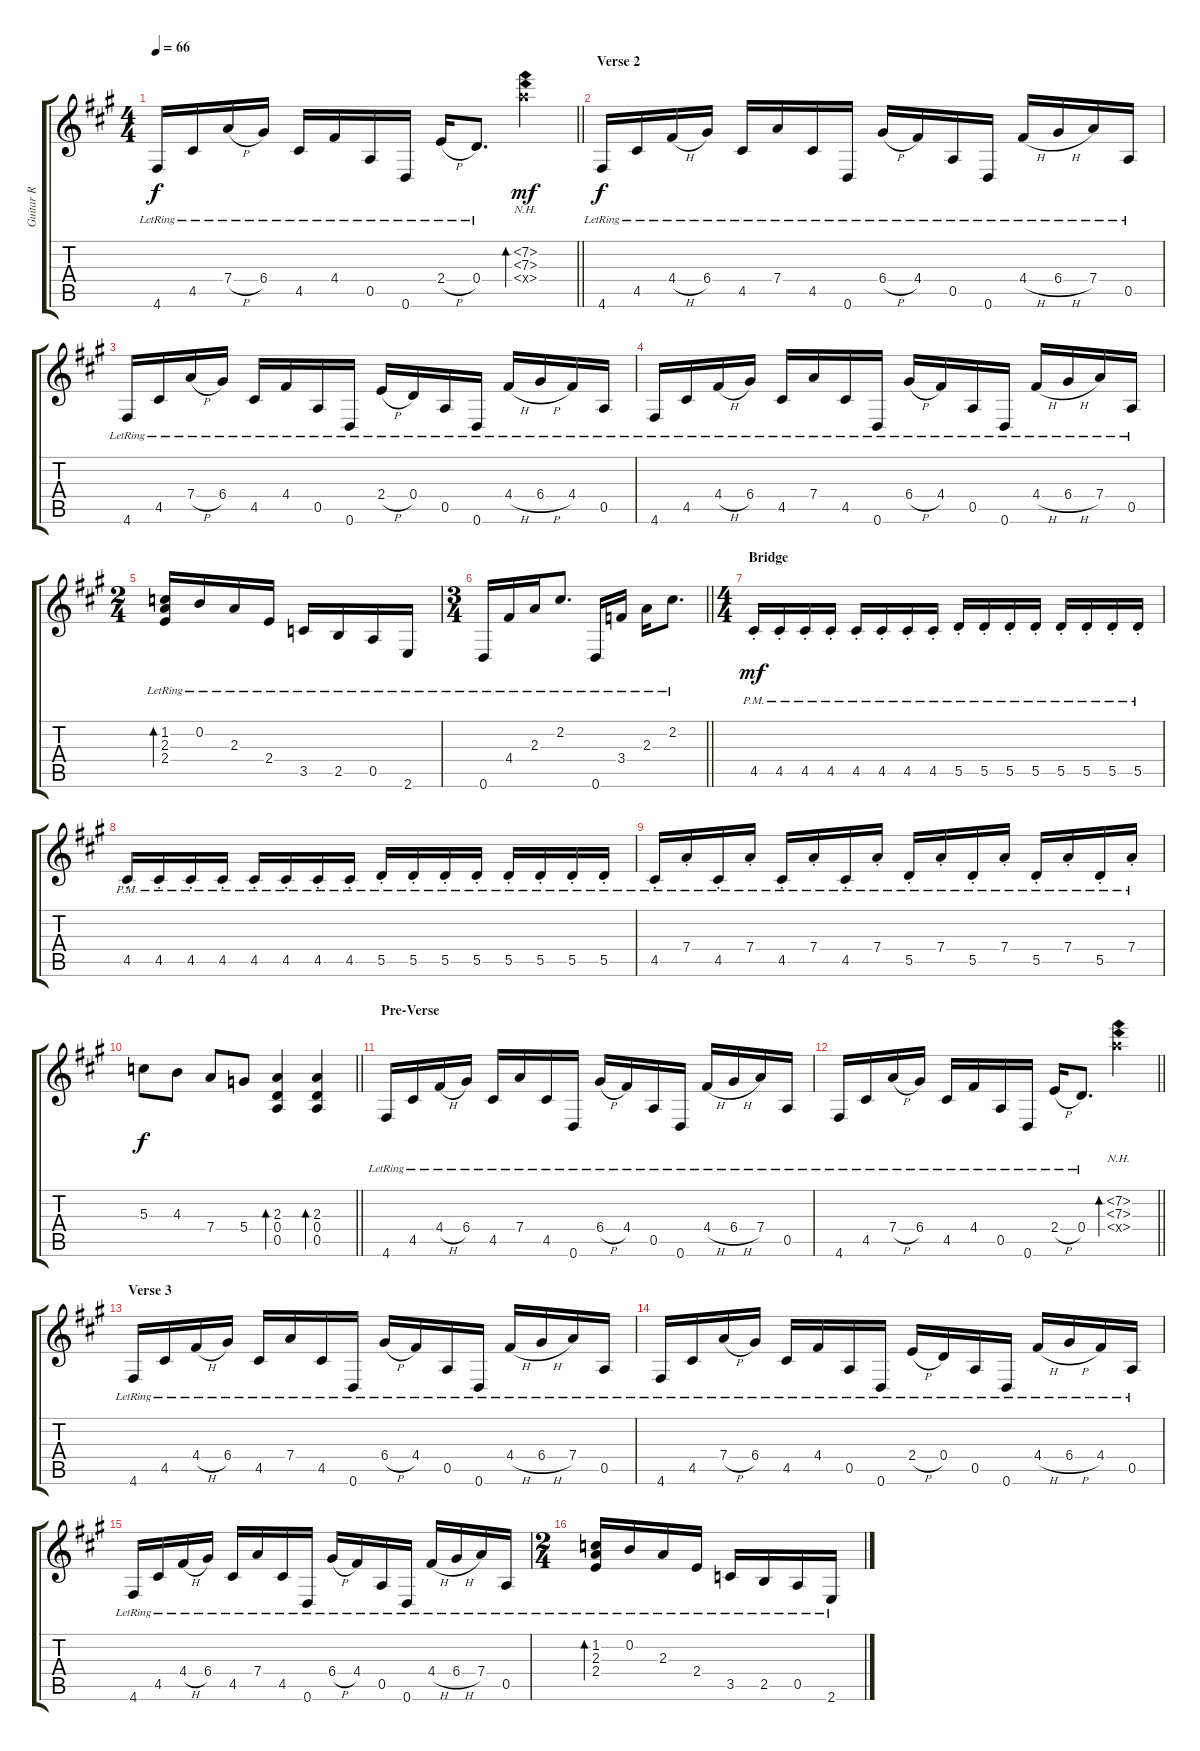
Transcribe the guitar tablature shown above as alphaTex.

\track ("Guitar R" "Guitar R") {instrument distortionguitar}
\staff {score tabs}
\tuning (E4 B3 G3 D3 A2 D2) {hide}
\ts (4 4)
\tempo 66
\clef g2
\barLineRight lightlight
\ks a
4.6{lr}.16{dy f} 4.5{lr}.16 7.4{h lr}.16 6.4{lr}.16 4.5{lr}.16 4.4{lr}.16 0.5{lr}.16 0.6{lr}.16 2.4{h lr}.16 0.4{lr}.8{d} (7.2{nh} 7.3{nh} 7.4{nh x}).4{bd 240 dy mf} |
\section ("" "Verse 2")
4.6{lr}.16{dy f} 4.5{lr}.16 4.4{h lr}.16 6.4{lr}.16 4.5{lr}.16 7.4{lr}.16 4.5{lr}.16 0.6{lr}.16 6.4{h lr}.16 4.4{lr}.16 0.5{lr}.16 0.6{lr}.16 4.4{h lr}.16 6.4{h lr}.16 7.4{lr}.16 0.5{lr}.16 |
4.6{lr}.16 4.5{lr}.16 7.4{h lr}.16 6.4{lr}.16 4.5{lr}.16 4.4{lr}.16 0.5{lr}.16 0.6{lr}.16 2.4{h lr}.16 0.4{lr}.16 0.5{lr}.16 0.6{lr}.16 4.4{h lr}.16 6.4{h lr}.16 4.4{lr}.16 0.5{lr}.16 |
4.6{lr}.16 4.5{lr}.16 4.4{h lr}.16 6.4{lr}.16 4.5{lr}.16 7.4{lr}.16 4.5{lr}.16 0.6{lr}.16 6.4{h lr}.16 4.4{lr}.16 0.5{lr}.16 0.6{lr}.16 4.4{h lr}.16 6.4{h lr}.16 7.4{lr}.16 0.5{lr}.16 |
\ts (2 4)
(1.2{lr} 2.3{lr} 2.4{lr}).16{bd 30} 0.2{lr}.16 2.3{lr}.16 2.4{lr}.16 3.5{lr}.16 2.5{lr}.16 0.5{lr}.16 2.6{lr}.16 |
\ts (3 4)
\barLineRight lightlight
0.6{lr}.16 4.4{lr}.16 2.3{lr}.16 2.2{lr}.8{d} 0.6{lr}.16 3.4{lr}.16 2.3{lr}.16 2.2{lr}.8{d} |
\ts (4 4)
\section ("" "Bridge")
4.5{pm st}.16{dy mf} 4.5{pm st}.16 4.5{pm st}.16 4.5{pm st}.16 4.5{pm st}.16 4.5{pm st}.16 4.5{pm st}.16 4.5{pm st}.16 5.5{pm st}.16 5.5{pm st}.16 5.5{pm st}.16 5.5{pm st}.16 5.5{pm st}.16 5.5{pm st}.16 5.5{pm st}.16 5.5{pm st}.16 |
4.5{pm st}.16 4.5{pm st}.16 4.5{pm st}.16 4.5{pm st}.16 4.5{pm st}.16 4.5{pm st}.16 4.5{pm st}.16 4.5{pm st}.16 5.5{pm st}.16 5.5{pm st}.16 5.5{pm st}.16 5.5{pm st}.16 5.5{pm st}.16 5.5{pm st}.16 5.5{pm st}.16 5.5{pm st}.16 |
4.5{pm st}.16 7.4{pm st}.16 4.5{pm st}.16 7.4{pm st}.16 4.5{pm st}.16 7.4{pm st}.16 4.5{pm st}.16 7.4{pm st}.16 5.5{pm st}.16 7.4{pm st}.16 5.5{pm st}.16 7.4{pm st}.16 5.5{pm st}.16 7.4{pm st}.16 5.5{pm st}.16 7.4{pm st}.16 |
\barLineRight lightlight
5.3.8{dy f} 4.3.8 7.4.8 5.4.8 (2.3 0.4 0.5).4{bd 30} (2.3 0.4 0.5).4{bd 30} |
\section ("" "Pre-Verse")
4.6{lr}.16 4.5{lr}.16 4.4{h lr}.16 6.4{lr}.16 4.5{lr}.16 7.4{lr}.16 4.5{lr}.16 0.6{lr}.16 6.4{h lr}.16 4.4{lr}.16 0.5{lr}.16 0.6{lr}.16 4.4{h lr}.16 6.4{h lr}.16 7.4{lr}.16 0.5{lr}.16 |
\barLineRight lightlight
4.6{lr}.16 4.5{lr}.16 7.4{h lr}.16 6.4{lr}.16 4.5{lr}.16 4.4{lr}.16 0.5{lr}.16 0.6{lr}.16 2.4{h lr}.16 0.4{lr}.8{d} (7.2{nh} 7.3{nh} 7.4{nh x}).4{bd 240} |
\section ("" "Verse 3")
4.6{lr}.16 4.5{lr}.16 4.4{h lr}.16 6.4{lr}.16 4.5{lr}.16 7.4{lr}.16 4.5{lr}.16 0.6{lr}.16 6.4{h lr}.16 4.4{lr}.16 0.5{lr}.16 0.6{lr}.16 4.4{h lr}.16 6.4{h lr}.16 7.4{lr}.16 0.5{lr}.16 |
4.6{lr}.16 4.5{lr}.16 7.4{h lr}.16 6.4{lr}.16 4.5{lr}.16 4.4{lr}.16 0.5{lr}.16 0.6{lr}.16 2.4{h lr}.16 0.4{lr}.16 0.5{lr}.16 0.6{lr}.16 4.4{h lr}.16 6.4{h lr}.16 4.4{lr}.16 0.5{lr}.16 |
4.6{lr}.16 4.5{lr}.16 4.4{h lr}.16 6.4{lr}.16 4.5{lr}.16 7.4{lr}.16 4.5{lr}.16 0.6{lr}.16 6.4{h lr}.16 4.4{lr}.16 0.5{lr}.16 0.6{lr}.16 4.4{h lr}.16 6.4{h lr}.16 7.4{lr}.16 0.5{lr}.16 |
\ts (2 4)
(1.2{lr} 2.3{lr} 2.4{lr}).16{bd 30} 0.2{lr}.16 2.3{lr}.16 2.4{lr}.16 3.5{lr}.16 2.5{lr}.16 0.5{lr}.16 2.6{lr}.16
